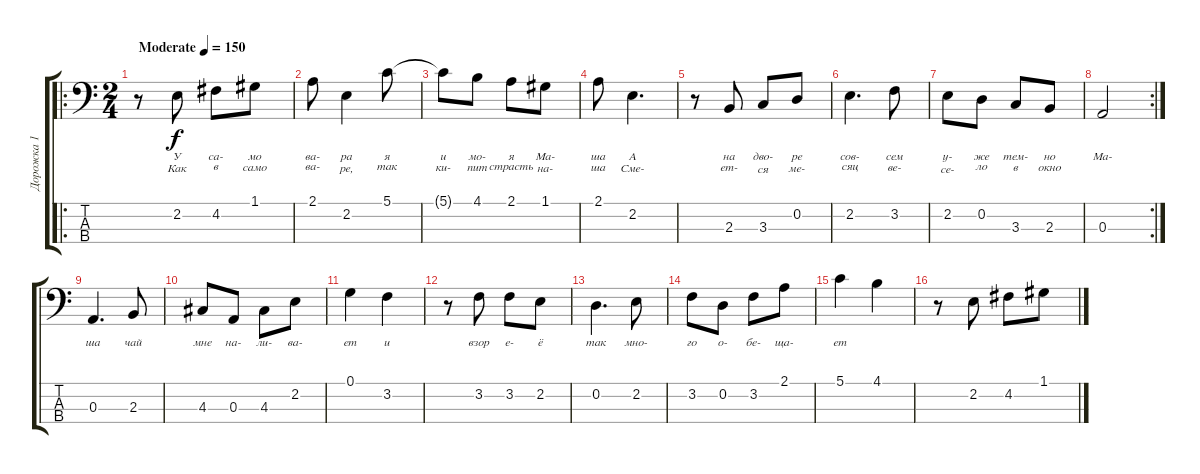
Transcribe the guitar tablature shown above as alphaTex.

\track ("Дорожка 1" "Дорожка 1") {instrument slapbass2}
\staff {score tabs}
\tuning (G2 D2 A1 E1) {hide}
\ro
\ts (2 4)
\tempo (150 "Moderate")
\clef f4
\ks c
r.8{dy f instrument slapbass2} 2.2.8{lyrics (0 "У") lyrics (1 "Как") lyrics (2 "") lyrics (3 "") lyrics (4 "")} 4.2.8{lyrics (0 "са-") lyrics (1 "в") lyrics (2 "") lyrics (3 "") lyrics (4 "")} 1.1.8{lyrics (0 "мо") lyrics (1 "само") lyrics (2 "") lyrics (3 "") lyrics (4 "")} |
2.1.8{lyrics (0 "ва-") lyrics (1 "ва-") lyrics (2 "") lyrics (3 "") lyrics (4 "")} 2.2.4{lyrics (0 "ра") lyrics (1 "ре,") lyrics (2 "") lyrics (3 "") lyrics (4 "")} 5.1.8{lyrics (0 "я") lyrics (1 "так") lyrics (2 "") lyrics (3 "") lyrics (4 "")} |
5.1{t}.8{lyrics (0 "и") lyrics (1 "ки-") lyrics (2 "") lyrics (3 "") lyrics (4 "")} 4.1.8{lyrics (0 "мо-") lyrics (1 "пит") lyrics (2 "") lyrics (3 "") lyrics (4 "")} 2.1.8{lyrics (0 "я") lyrics (1 "страсть") lyrics (2 "") lyrics (3 "") lyrics (4 "")} 1.1.8{lyrics (0 "Ма-") lyrics (1 "на-") lyrics (2 "") lyrics (3 "") lyrics (4 "")} |
2.1.8{lyrics (0 "ша") lyrics (1 "ша") lyrics (2 "") lyrics (3 "") lyrics (4 "")} 2.2.4{d lyrics (0 "А") lyrics (1 "Сме-") lyrics (2 "") lyrics (3 "") lyrics (4 "")} |
r.8 2.3.8{lyrics (0 "на") lyrics (1 "ет-") lyrics (2 "") lyrics (3 "") lyrics (4 "")} 3.3.8{lyrics (0 "дво-") lyrics (1 "ся") lyrics (2 "") lyrics (3 "") lyrics (4 "")} 0.2.8{lyrics (0 "ре") lyrics (1 "ме-") lyrics (2 "") lyrics (3 "") lyrics (4 "")} |
2.2.4{d lyrics (0 "сов-") lyrics (1 "сяц") lyrics (2 "") lyrics (3 "") lyrics (4 "")} 3.2.8{lyrics (0 "сем") lyrics (1 "ве-") lyrics (2 "") lyrics (3 "") lyrics (4 "")} |
2.2.8{lyrics (0 "у-") lyrics (1 "се-") lyrics (2 "") lyrics (3 "") lyrics (4 "")} 0.2.8{lyrics (0 "же") lyrics (1 "ло") lyrics (2 "") lyrics (3 "") lyrics (4 "")} 3.3.8{lyrics (0 "тем-") lyrics (1 "в") lyrics (2 "") lyrics (3 "") lyrics (4 "")} 2.3.8{lyrics (0 "но") lyrics (1 "окно") lyrics (2 "") lyrics (3 "") lyrics (4 "")} |
\rc 2
0.3.2{lyrics (0 "Ма-") lyrics (1 "") lyrics (2 "") lyrics (3 "") lyrics (4 "")} |
0.3.4{d lyrics (0 "ша") lyrics (1 "") lyrics (2 "") lyrics (3 "") lyrics (4 "")} 2.3.8{lyrics (0 "чай") lyrics (1 "") lyrics (2 "") lyrics (3 "") lyrics (4 "")} |
4.3.8{lyrics (0 "мне") lyrics (1 "") lyrics (2 "") lyrics (3 "") lyrics (4 "")} 0.3.8{lyrics (0 "на-") lyrics (1 "") lyrics (2 "") lyrics (3 "") lyrics (4 "")} 4.3.8{lyrics (0 "ли-") lyrics (1 "") lyrics (2 "") lyrics (3 "") lyrics (4 "")} 2.2.8{lyrics (0 "ва-") lyrics (1 "") lyrics (2 "") lyrics (3 "") lyrics (4 "")} |
0.1.4{lyrics (0 "ет") lyrics (1 "") lyrics (2 "") lyrics (3 "") lyrics (4 "")} 3.2.4{lyrics (0 "и") lyrics (1 "") lyrics (2 "") lyrics (3 "") lyrics (4 "")} |
r.8 3.2.8{lyrics (0 "взор") lyrics (1 "") lyrics (2 "") lyrics (3 "") lyrics (4 "")} 3.2.8{lyrics (0 "е-") lyrics (1 "") lyrics (2 "") lyrics (3 "") lyrics (4 "")} 2.2.8{lyrics (0 "ё") lyrics (1 "") lyrics (2 "") lyrics (3 "") lyrics (4 "")} |
0.2.4{d lyrics (0 "так") lyrics (1 "") lyrics (2 "") lyrics (3 "") lyrics (4 "")} 2.2.8{lyrics (0 "мно-") lyrics (1 "") lyrics (2 "") lyrics (3 "") lyrics (4 "")} |
3.2.8{lyrics (0 "го") lyrics (1 "") lyrics (2 "") lyrics (3 "") lyrics (4 "")} 0.2.8{lyrics (0 "о-") lyrics (1 "") lyrics (2 "") lyrics (3 "") lyrics (4 "")} 3.2.8{lyrics (0 "бе-") lyrics (1 "") lyrics (2 "") lyrics (3 "") lyrics (4 "")} 2.1.8{lyrics (0 "ща-") lyrics (1 "") lyrics (2 "") lyrics (3 "") lyrics (4 "")} |
5.1.4{lyrics (0 "ет") lyrics (1 "") lyrics (2 "") lyrics (3 "") lyrics (4 "")} 4.1.4 |
r.8 2.2.8 4.2.8 1.1.8
